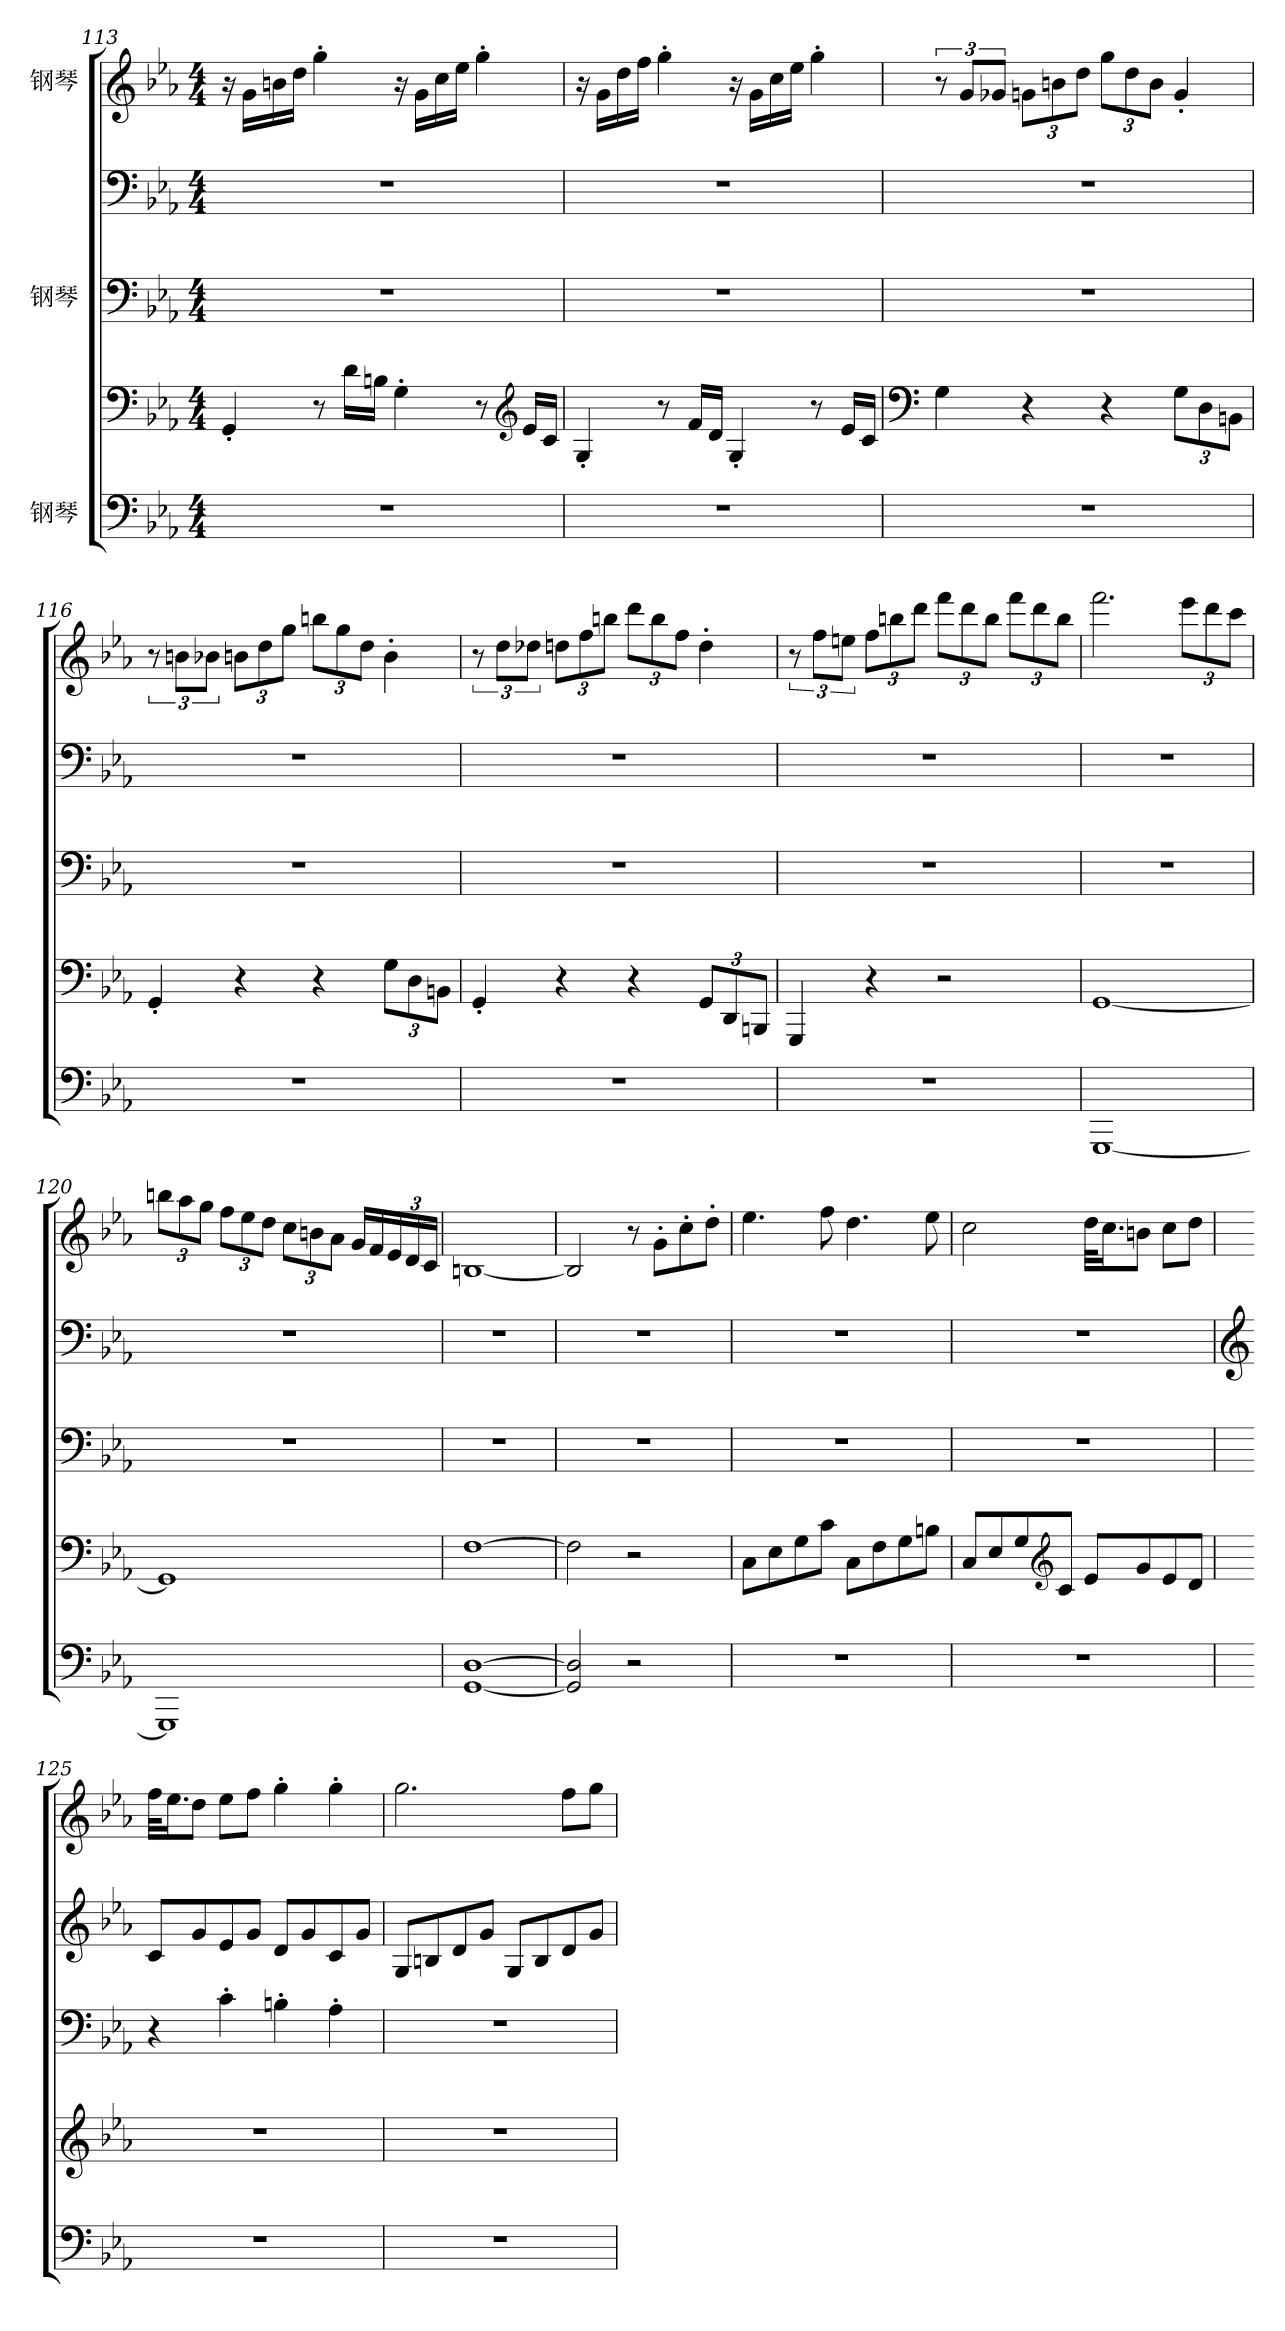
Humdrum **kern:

**kern	**kern	**kern	**kern	**kern
*part3	*part3	*part2	*part2	*part1
*staff5	*staff4	*staff3	*staff2	*staff1
*I"钢琴	*	*I"钢琴	*	*I"钢琴
*clefF4	*clefF4	*clefF4	*clefF4	*clefG2
*k[b-e-a-]	*k[b-e-a-]	*k[b-e-a-]	*k[b-e-a-]	*k[b-e-a-]
*M4/4	*M4/4	*M4/4	*M4/4	*M4/4
=113	=113	=113	=113	=113
1r	4GG'/	1r	1r	16r
.	.	.	.	16g\LL
.	.	.	.	16bn\
.	.	.	.	16dd\JJ
.	8r	.	.	4gg'\
.	16d\LL	.	.	.
.	16Bn\JJ	.	.	.
.	4G'\	.	.	16r
.	.	.	.	16g\LL
.	.	.	.	16cc\
.	.	.	.	16ee-\JJ
.	8r	.	.	4gg'\
*	*clefG2	*	*	*
.	16e-/LL	.	.	.
.	16c/JJ	.	.	.
!!LO:PB:g=z
=114	=114	=114	=114	=114
1r	4G'/	1r	1r	16r
.	.	.	.	16g\LL
.	.	.	.	16dd\
.	.	.	.	16ff\JJ
.	8r	.	.	4gg'\
.	16f/LL	.	.	.
.	16d/JJ	.	.	.
.	4G'/	.	.	16r
.	.	.	.	16g\LL
.	.	.	.	16cc\
.	.	.	.	16ee-\JJ
.	8r	.	.	4gg'\
.	16e-/LL	.	.	.
.	16c/JJ	.	.	.
=115	=115	=115	=115	=115
*	*clefF4	*	*	*
1r	4G\	1r	1r	12r
.	.	.	.	12g/L
.	.	.	.	12g-X/J
*	*	*	*	*Xbrackettup
.	4r	.	.	12gn\L
.	.	.	.	12bn\
.	.	.	.	12dd\J
.	4r	.	.	12gg\L
.	.	.	.	12dd\
.	.	.	.	12b\J
*	*Xbrackettup	*	*	*
.	12G\L	.	.	4g'/
.	12D\	.	.	.
.	12BBn\J	.	.	.
!!LO:LB:g=z
=116	=116	=116	=116	=116
*	*	*	*	*brackettup
1r	4GG'/	1r	1r	12r
.	.	.	.	12bn\L
.	.	.	.	12b-X\J
*	*	*	*	*Xbrackettup
.	4r	.	.	12bn\L
.	.	.	.	12dd\
.	.	.	.	12gg\J
.	4r	.	.	12bbn\L
.	.	.	.	12gg\
.	.	.	.	12dd\J
.	12G\L	.	.	4b'\
.	12D\	.	.	.
.	12BBn\J	.	.	.
=117	=117	=117	=117	=117
*	*	*	*	*brackettup
1r	4GG'/	1r	1r	12r
.	.	.	.	12dd\L
.	.	.	.	12dd-X\J
*	*	*	*	*Xbrackettup
.	4r	.	.	12ddn\L
.	.	.	.	12ff\
.	.	.	.	12bbn\J
.	4r	.	.	12ddd\L
.	.	.	.	12bb\
.	.	.	.	12ff\J
.	12GG/L	.	.	4dd'\
.	12DD/	.	.	.
.	12BBBn/J	.	.	.
!!LO:PB:g=z
=118	=118	=118	=118	=118
*	*	*	*	*brackettup
*	*	*	*	*MM183
1r	4GGG/	1r	1r	12r
.	.	.	.	12ff\L
.	.	.	.	12een\J
*	*	*	*	*Xbrackettup
*	*	*	*	*MM179
.	4r	.	.	12ff\L
.	.	.	.	12bbn\
.	.	.	.	12ddd\J
.	2r	.	.	12fff\L
.	.	.	.	12ddd\
*	*	*	*	*MM164
.	.	.	.	12bb\J
.	.	.	.	12fff\L
.	.	.	.	12ddd\
.	.	.	.	12bb\J
=119	=119	=119	=119	=119
[1GGG	[1GG	1r	1r	2.fff\
.	.	.	.	12eee-\L
.	.	.	.	12ddd\
.	.	.	.	12ccc\J
=120	=120	=120	=120	=120
1GGG]	1GG]	1r	1r	12bbn\L
.	.	.	.	12aa-\
.	.	.	.	12gg\J
.	.	.	.	12ff\L
.	.	.	.	12ee-\
.	.	.	.	12dd\J
.	.	.	.	12cc\L
.	.	.	.	12bn\
.	.	.	.	12a-\J
.	.	.	.	16g/LL
.	.	.	.	16f/
.	.	.	.	24e-/
.	.	.	.	24d/
.	.	.	.	24c/JJ
=121	=121	=121	=121	=121
*	*	*	*	*MM155
[1GG [1D	[1F	1r	1r	[1Bn
!!LO:LB:g=z
=122	=122	=122	=122	=122
2GG/] 2D/]	2F\]	1r	1r	2B/]
2r	2r	.	.	8r
.	.	.	.	8g'\L
.	.	.	.	8cc'\
.	.	.	.	8dd'\J
=123	=123	=123	=123	=123
1r	8C\L	1r	1r	4.ee-\
.	8E-\	.	.	.
.	8G\	.	.	.
.	8c\J	.	.	8ff\
.	8C\L	.	.	4.dd\
.	8F\	.	.	.
.	8G\	.	.	.
.	8Bn\J	.	.	8ee-\
=124	=124	=124	=124	=124
1r	8C/L	1r	1r	2cc\
.	8E-/	.	.	.
.	8G/	.	.	.
*	*clefG2	*	*	*
.	8c/J	.	.	.
.	8e-/L	.	.	32dd\KLL
.	.	.	.	16.cc\J
.	8g/	.	.	8bn\J
.	8e-/	.	.	8cc\L
.	8d/J	.	.	8dd\J
=125	=125	=125	=125	=125
*	*	*	*clefG2	*
1r	1r	4r	8c/L	32ff\KLL
.	.	.	.	16.ee-\J
.	.	.	8g/	8dd\J
.	.	4c'\	8e-/	8ee-\L
.	.	.	8g/J	8ff\J
.	.	4Bn'\	8d/L	4gg'\
.	.	.	8g/	.
.	.	4A-'\	8c/	4gg'\
.	.	.	8g/J	.
!!LO:PB:g=z
=126	=126	=126	=126	=126
1r	1r	1r	8G/L	2.gg\
.	.	.	8Bn/	.
.	.	.	8d/	.
.	.	.	8g/J	.
.	.	.	8G/L	.
.	.	.	8B/	.
.	.	.	8d/	8ff\L
.	.	.	8g/J	8gg\J
=	=	=	=	=
*-	*-	*-	*-	*-
